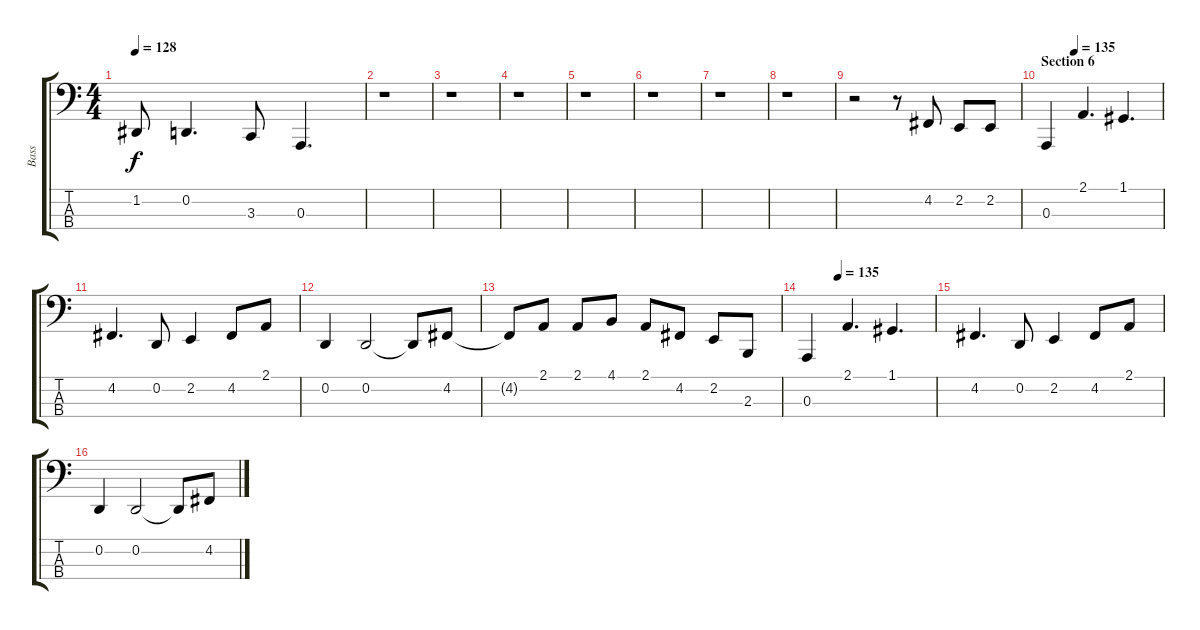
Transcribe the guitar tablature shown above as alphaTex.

\track ("Bass" "Bass") {instrument sitar}
\staff {score tabs}
\tuning (G2 D2 A1 E1) {hide}
\ts (4 4)
\tempo 128
\clef f4
\ks c
1.2.8{dy f} 0.2.4{d} 3.3.8 0.3.4{d} |
r.1 |
r.1 |
r.1 |
r.1 |
r.1 |
r.1 |
r.1 |
r.2 r.8 4.2.8 2.2.8 2.2.8 |
\section ("" "Section 6")
\tempo (135 0.25)
0.3.4 2.1.4{d} 1.1.4{d} |
4.2.4{d} 0.2.8 2.2.4 4.2.8 2.1.8 |
0.2.4 0.2.2 0.2{t}.8 4.2.8 |
4.2{t}.8 2.1.8 2.1.8 4.1.8 2.1.8 4.2.8 2.2.8 2.3.8 |
\tempo (135 0.25)
0.3.4 2.1.4{d} 1.1.4{d} |
4.2.4{d} 0.2.8 2.2.4 4.2.8 2.1.8 |
0.2.4 0.2.2 0.2{t}.8 4.2.8
